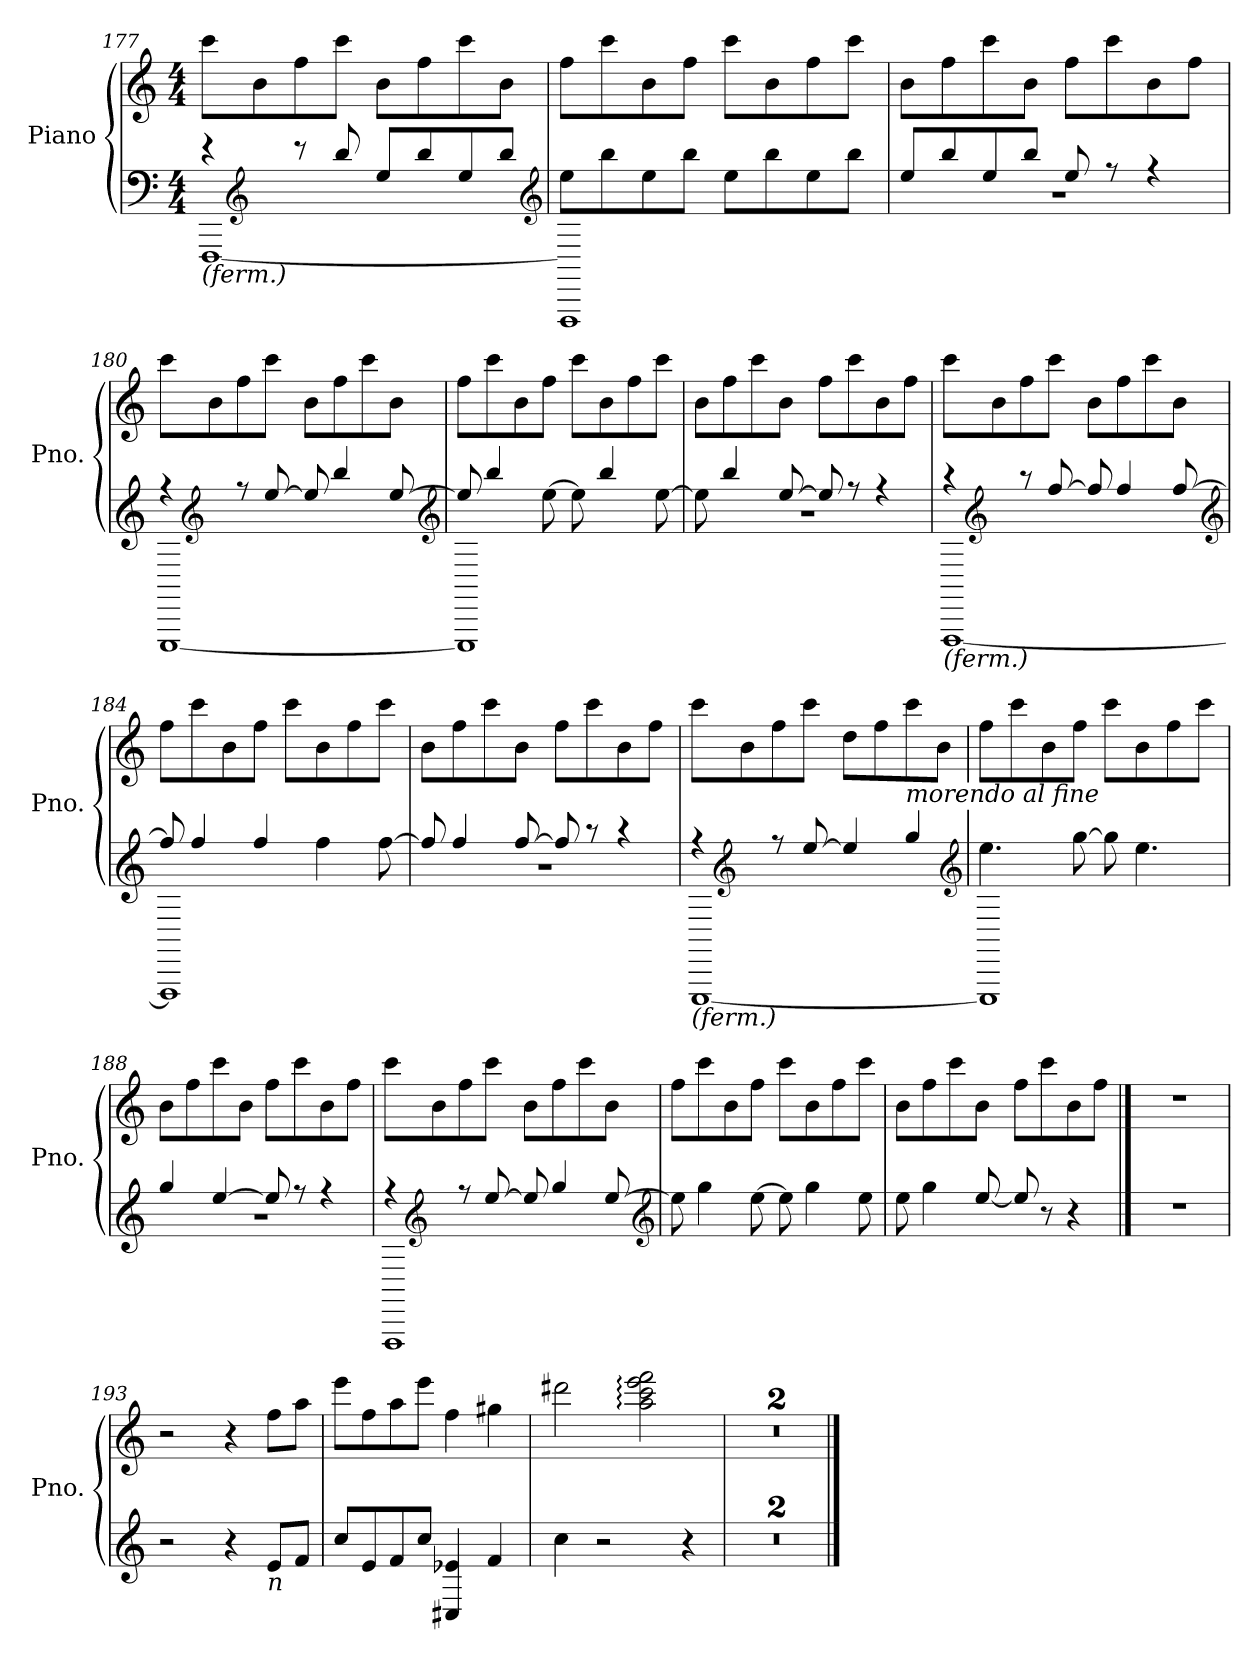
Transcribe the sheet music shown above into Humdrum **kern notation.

**kern	**kern
*part1	*part1
*staff2	*staff1
*I"Piano	*
*I'Pno.	*
!!LO:PB:g=z
*clefF4	*clefG2
*k[]	*k[]
*M4/4	*M4/4
=177	=177
*^	*
!LO:TX:b:i:t=(ferm.)	!	!
4r	[1FFF	8ccc\L
*clefG2	*	*
.	.	8b\
8r	.	8ff\
8bb/	.	8ccc\J
8ee/L	.	8b\L
8bb/	.	8ff\
8ee/	.	8ccc\
8bb/J	.	8b\J
=178	=178	=178
8ee\L	1FFF]	8ff\L
8bb\	.	8ccc\
8ee\	.	8b\
8bb\J	.	8ff\J
8ee\L	.	8ccc\L
8bb\	.	8b\
8ee\	.	8ff\
8bb\J	.	8ccc\J
=179	=179	=179
8ee/L	1r	8b\L
8bb/	.	8ff\
8ee/	.	8ccc\
8bb/J	.	8b\J
8ee/	.	8ff\L
8r	.	8ccc\
4r	.	8b\
.	.	8ff\J
=180	=180	=180
4r	[1EEE	8ccc\L
*clefG2	*	*
.	.	8b\
8r	.	8ff\
[8ee/	.	8ccc\J
8ee/]	.	8b\L
4bb/	.	8ff\
.	.	8ccc\
[8ee/	.	8b\J
!!LO:LB:g=z
=181	=181	=181
8ee/]	1EEE]	8ff\L
4bb/	.	8ccc\
.	.	8b\
[8ee\	.	8ff\J
8ee\]	.	8ccc\L
4bb/	.	8b\
.	.	8ff\
[8ee\	.	8ccc\J
=182	=182	=182
8ee\]	1r	8b\L
4bb/	.	8ff\
.	.	8ccc\
[8ee/	.	8b\J
8ee/]	.	8ff\L
8r	.	8ccc\
4r	.	8b\
.	.	8ff\J
=183	=183	=183
!LO:TX:b:i:t=(ferm.)	!	!
4r	[1FFF	8ccc\L
*clefG2	*	*
.	.	8b\
8r	.	8ff\
[8ff/	.	8ccc\J
8ff/]	.	8b\L
4ff/	.	8ff\
.	.	8ccc\
[8ff/	.	8b\J
=184	=184	=184
8ff/]	1FFF]	8ff\L
4ff/	.	8ccc\
.	.	8b\
4ff/	.	8ff\J
.	.	8ccc\L
4ff\	.	8b\
.	.	8ff\
[8ff\	.	8ccc\J
!!LO:LB:g=z
=185	=185	=185
8ff/]	1r	8b\L
4ff/	.	8ff\
.	.	8ccc\
[8ff/	.	8b\J
8ff/]	.	8ff\L
8r	.	8ccc\
4r	.	8b\
.	.	8ff\J
=186	=186	=186
!LO:TX:b:i:t=(ferm.)	!	!
4r	[1EEE	8ccc\L
*clefG2	*	*
.	.	8b\
8r	.	8ff\
[8ee/	.	8ccc\J
4ee/]	.	8dd\L
.	.	8ff\
!LO:TX:i:t=morendo         al   fine	!	!
4gg/	.	8ccc\
.	.	8b\J
=187	=187	=187
4.ee\	1EEE]	8ff\L
.	.	8ccc\
.	.	8b\
[8gg\	.	8ff\J
8gg\]	.	8ccc\L
4.ee\	.	8b\
.	.	8ff\
.	.	8ccc\J
=188	=188	=188
4gg/	1r	8b\L
.	.	8ff\
[4ee/	.	8ccc\
.	.	8b\J
8ee/]	.	8ff\L
8r	.	8ccc\
4r	.	8b\
.	.	8ff\J
!!LO:LB:g=z
=189	=189	=189
4r	1FFF	8ccc\L
*clefG2	*	*
.	.	8b\
8r	.	8ff\
[8ee/	.	8ccc\J
8ee/]	.	8b\L
4gg/	.	8ff\
.	.	8ccc\
[8ee/	.	8b\J
*v	*v	*
=190	=190
8ee\]	8ff\L
4gg\	8ccc\
.	8b\
[8ee\	8ff\J
8ee\]	8ccc\L
4gg\	8b\
.	8ff\
8ee\	8ccc\J
=191	=191
8ee\	8b\L
4gg\	8ff\
.	8ccc\
[8ee/	8b\J
8ee/]	8ff\L
8r	8ccc\
4r	8b\
.	8ff\J
==192	==192
1r	1r
=193	=193
2r	2r
4r	4r
*	*MM80
!LO:TX:b:i:t=n	!
8e/L	8ff\L
8f/J	8aa\J
=194	=194
8cc/L	8eee\L
8e/	8ff\
8f/	8aa\
8cc/J	8eee\J
4C#X/ 4e-X/	4ff\
4f/	4gg#X\
!!LO:LB:g=z
=195	=195
4cc\	2ddd#X\
2r	.
.	2aa\: 2ccc\: 2eee\: 2fff\:
4r	.
=196	=196
1r	1r
=197	=197
1r	1r
==	==
*-	*-
